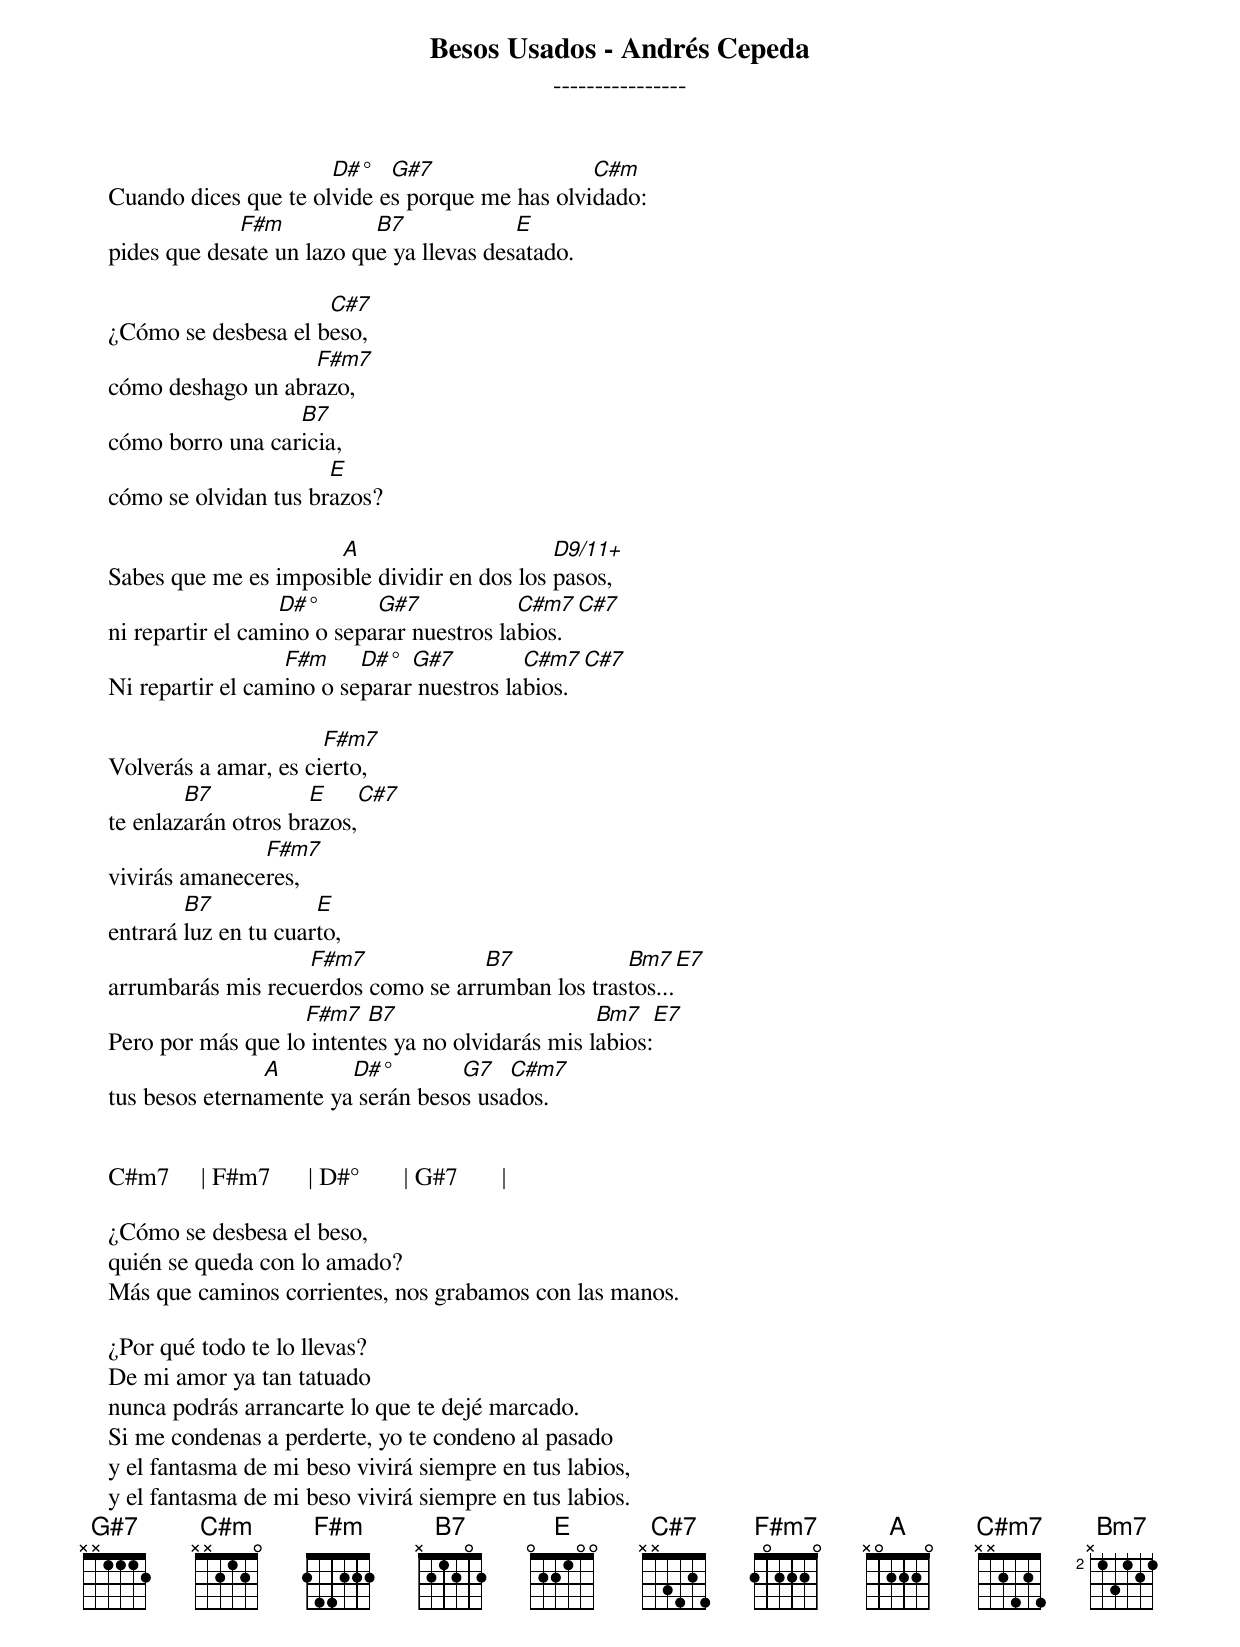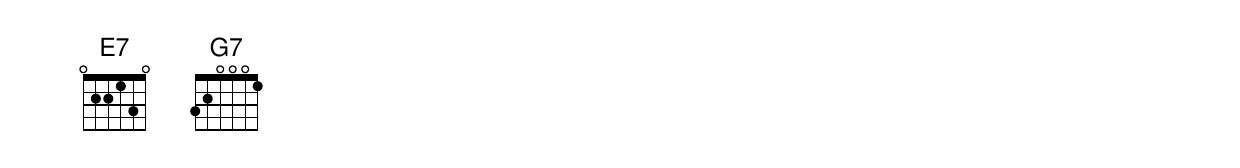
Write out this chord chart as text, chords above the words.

Besos Usados - Andrés Cepeda
----------------
                          D#°   G#7                 C#m
    Cuando dices que te olvide es porque me has olvidado:
                 F#m           B7             E
    pides que desate un lazo que ya llevas desatado.

                         C#7
    ¿Cómo se desbesa el beso,
                       F#m7
    cómo deshago un abrazo,
                      B7
    cómo borro una caricia,
                          E
    cómo se olvidan tus brazos?

                          A                      D9/11+
    Sabes que me es imposible dividir en dos los pasos,
                      D#°       G#7            C#m7   C#7
    ni repartir el camino o separar nuestros labios.
                      F#m     D#°  G#7         C#m7   C#7
    Ni repartir el camino o separar nuestros labios.

                          F#m7
    Volverás a amar, es cierto,
            B7           E         C#7
    te enlazarán otros brazos,
                   F#m7
    vivirás amaneceres,
            B7            E
    entrará luz en tu cuarto,
                       F#m7             B7            Bm7      E7
    arrumbarás mis recuerdos como se arrumban los trastos...
                       F#m7   B7                      Bm7      E7
    Pero por más que lo intentes ya no olvidarás mis labios:
                    A       D#°        G7   C#m7
    tus besos eternamente ya serán besos usados.


    C#m7     | F#m7      | D#°       | G#7       |

    ¿Cómo se desbesa el beso,
    quién se queda con lo amado?
    Más que caminos corrientes, nos grabamos con las manos.

    ¿Por qué todo te lo llevas?
    De mi amor ya tan tatuado
    nunca podrás arrancarte lo que te dejé marcado.
    Si me condenas a perderte, yo te condeno al pasado
    y el fantasma de mi beso vivirá siempre en tus labios,
    y el fantasma de mi beso vivirá siempre en tus labios.
